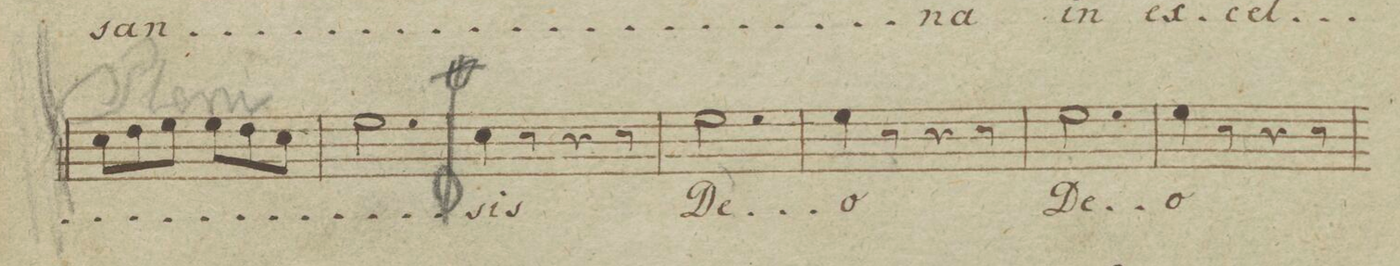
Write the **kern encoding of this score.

**kern	**text	**dynam
*I"Alto.	*	*
*clefC3	*	*
*k[b-e-]	*	*
*met(c)	*	*
*M6/8	*	*
8d\L	.	.
8e-\	.	.
8f\J	.	.
8f\L	.	.
8e-\	.	.
8d\J	.	.
=62	=62	=62
2.f\	.	.
=63	=63	=63
4d\	-sis	.
8r	.	.
4r	.	.
8r	.	.
=64	=64	=64
2.f\	De-	.
=65	=65	=65
4f\	-o	.
8r	.	.
4r	.	.
8r	.	.
=66	=66	=66
2.f\	De-	.
=67	=67	=67
4f\	-o	.
8r	.	.
4r	.	.
8r	.	.
=68	=68	=68
*-	*-	*-
